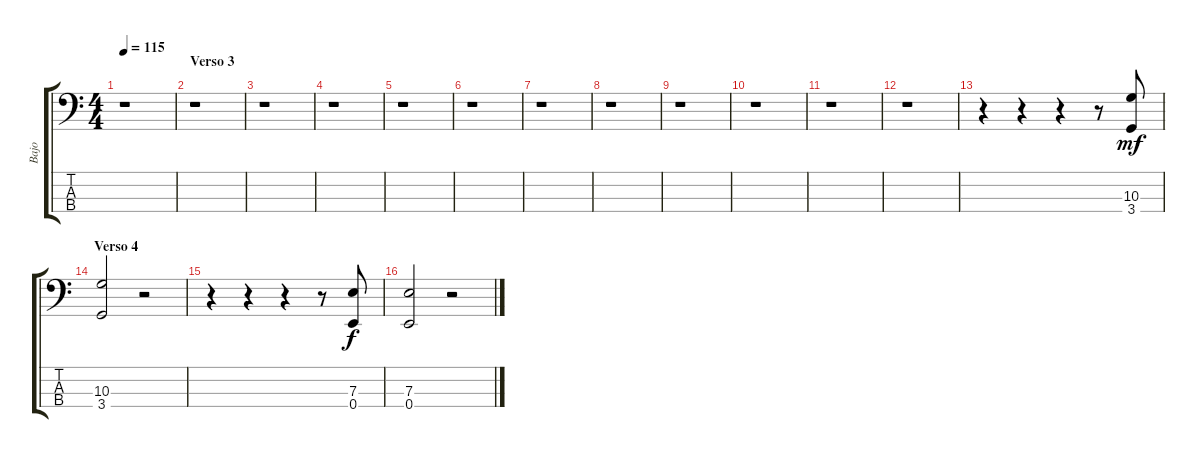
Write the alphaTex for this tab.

\track ("Bajo" "Bajo") {instrument electricbasspick}
\staff {score tabs}
\tuning (G2 D2 A1 E1) {hide}
\ts (4 4)
\tempo 115
\clef f4
\ks c
r.1{dy f} |
\section ("" "Verso 3")
r.1 |
r.1 |
r.1 |
r.1 |
r.1 |
r.1 |
r.1 |
r.1 |
r.1 |
r.1 |
r.1 |
r.4 r.4 r.4 r.8 (10.3 3.4).8{dy mf volume 9} |
\section ("" "Verso 4")
(10.3 3.4).2{volume 9} r.2 |
r.4 r.4 r.4 r.8 (7.3 0.4).8{dy f volume 12} |
(7.3 0.4).2{volume 12} r.2
